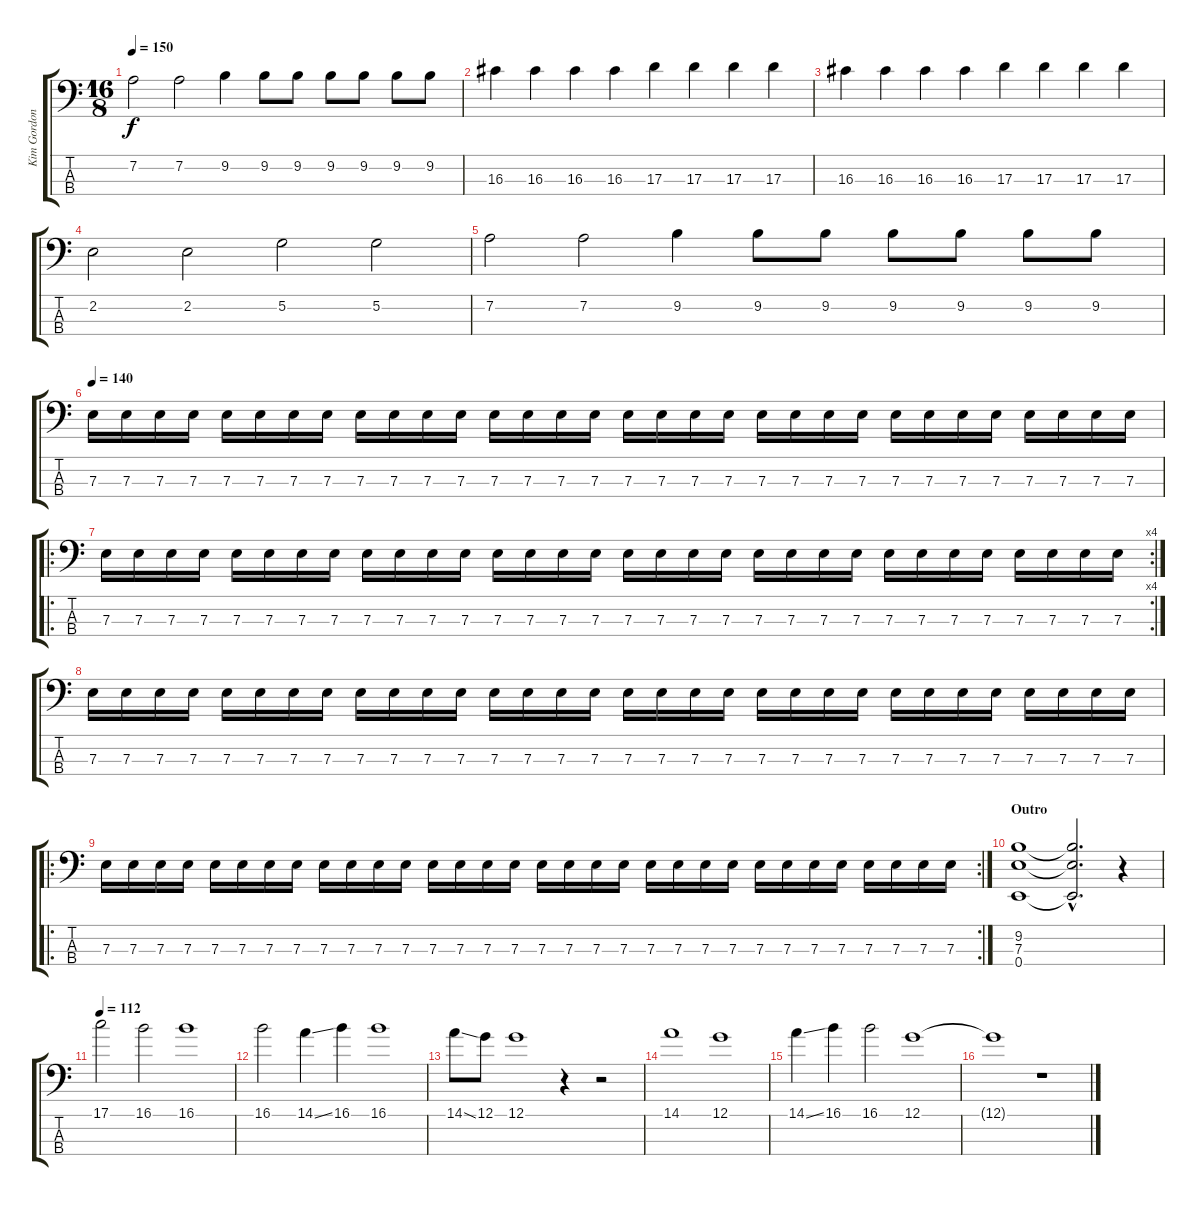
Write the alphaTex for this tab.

\track ("Kim Gordon" "Kim Gordon") {instrument electricbassfinger}
\staff {score tabs}
\tuning (G2 D2 A1 E1) {hide}
\ts (16 8)
\tempo 150
\clef f4
\ks c
7.2.2{dy f} 7.2.2 9.2.4 9.2.8 9.2.8 9.2.8 9.2.8 9.2.8 9.2.8 |
16.3.4 16.3.4 16.3.4 16.3.4 17.3.4 17.3.4 17.3.4 17.3.4 |
16.3.4 16.3.4 16.3.4 16.3.4 17.3.4 17.3.4 17.3.4 17.3.4 |
2.2.2 2.2.2 5.2.2 5.2.2 |
7.2.2 7.2.2 9.2.4 9.2.8 9.2.8 9.2.8 9.2.8 9.2.8 9.2.8 |
\tempo 140
7.3.16 7.3.16 7.3.16 7.3.16 7.3.16 7.3.16 7.3.16 7.3.16 7.3.16 7.3.16 7.3.16 7.3.16 7.3.16 7.3.16 7.3.16 7.3.16 7.3.16 7.3.16 7.3.16 7.3.16 7.3.16 7.3.16 7.3.16 7.3.16 7.3.16 7.3.16 7.3.16 7.3.16 7.3.16 7.3.16 7.3.16 7.3.16 |
\ro
\rc 4
7.3.16 7.3.16 7.3.16 7.3.16 7.3.16 7.3.16 7.3.16 7.3.16 7.3.16 7.3.16 7.3.16 7.3.16 7.3.16 7.3.16 7.3.16 7.3.16 7.3.16 7.3.16 7.3.16 7.3.16 7.3.16 7.3.16 7.3.16 7.3.16 7.3.16 7.3.16 7.3.16 7.3.16 7.3.16 7.3.16 7.3.16 7.3.16 |
7.3.16 7.3.16 7.3.16 7.3.16 7.3.16 7.3.16 7.3.16 7.3.16 7.3.16 7.3.16 7.3.16 7.3.16 7.3.16 7.3.16 7.3.16 7.3.16 7.3.16 7.3.16 7.3.16 7.3.16 7.3.16 7.3.16 7.3.16 7.3.16 7.3.16 7.3.16 7.3.16 7.3.16 7.3.16 7.3.16 7.3.16 7.3.16 |
\ro
\rc 2
7.3.16 7.3.16 7.3.16 7.3.16 7.3.16 7.3.16 7.3.16 7.3.16 7.3.16 7.3.16 7.3.16 7.3.16 7.3.16 7.3.16 7.3.16 7.3.16 7.3.16 7.3.16 7.3.16 7.3.16 7.3.16 7.3.16 7.3.16 7.3.16 7.3.16 7.3.16 7.3.16 7.3.16 7.3.16 7.3.16 7.3.16 7.3.16 |
\section ("" "Outro")
(9.2 7.3 0.4).1 (9.2{hac t} 7.3{hac t} 0.4{hac t}).2{d} r.4 |
\tempo 112
17.1.2 16.1.2 16.1.1 |
16.1.2 14.1{ss}.4 16.1.4 16.1.1 |
14.1{ss}.8 12.1.8 12.1.1 r.4 r.2 |
14.1.1 12.1.1 |
14.1{ss}.4 16.1.4 16.1.2 12.1.1 |
12.1{t}.1 r.1
